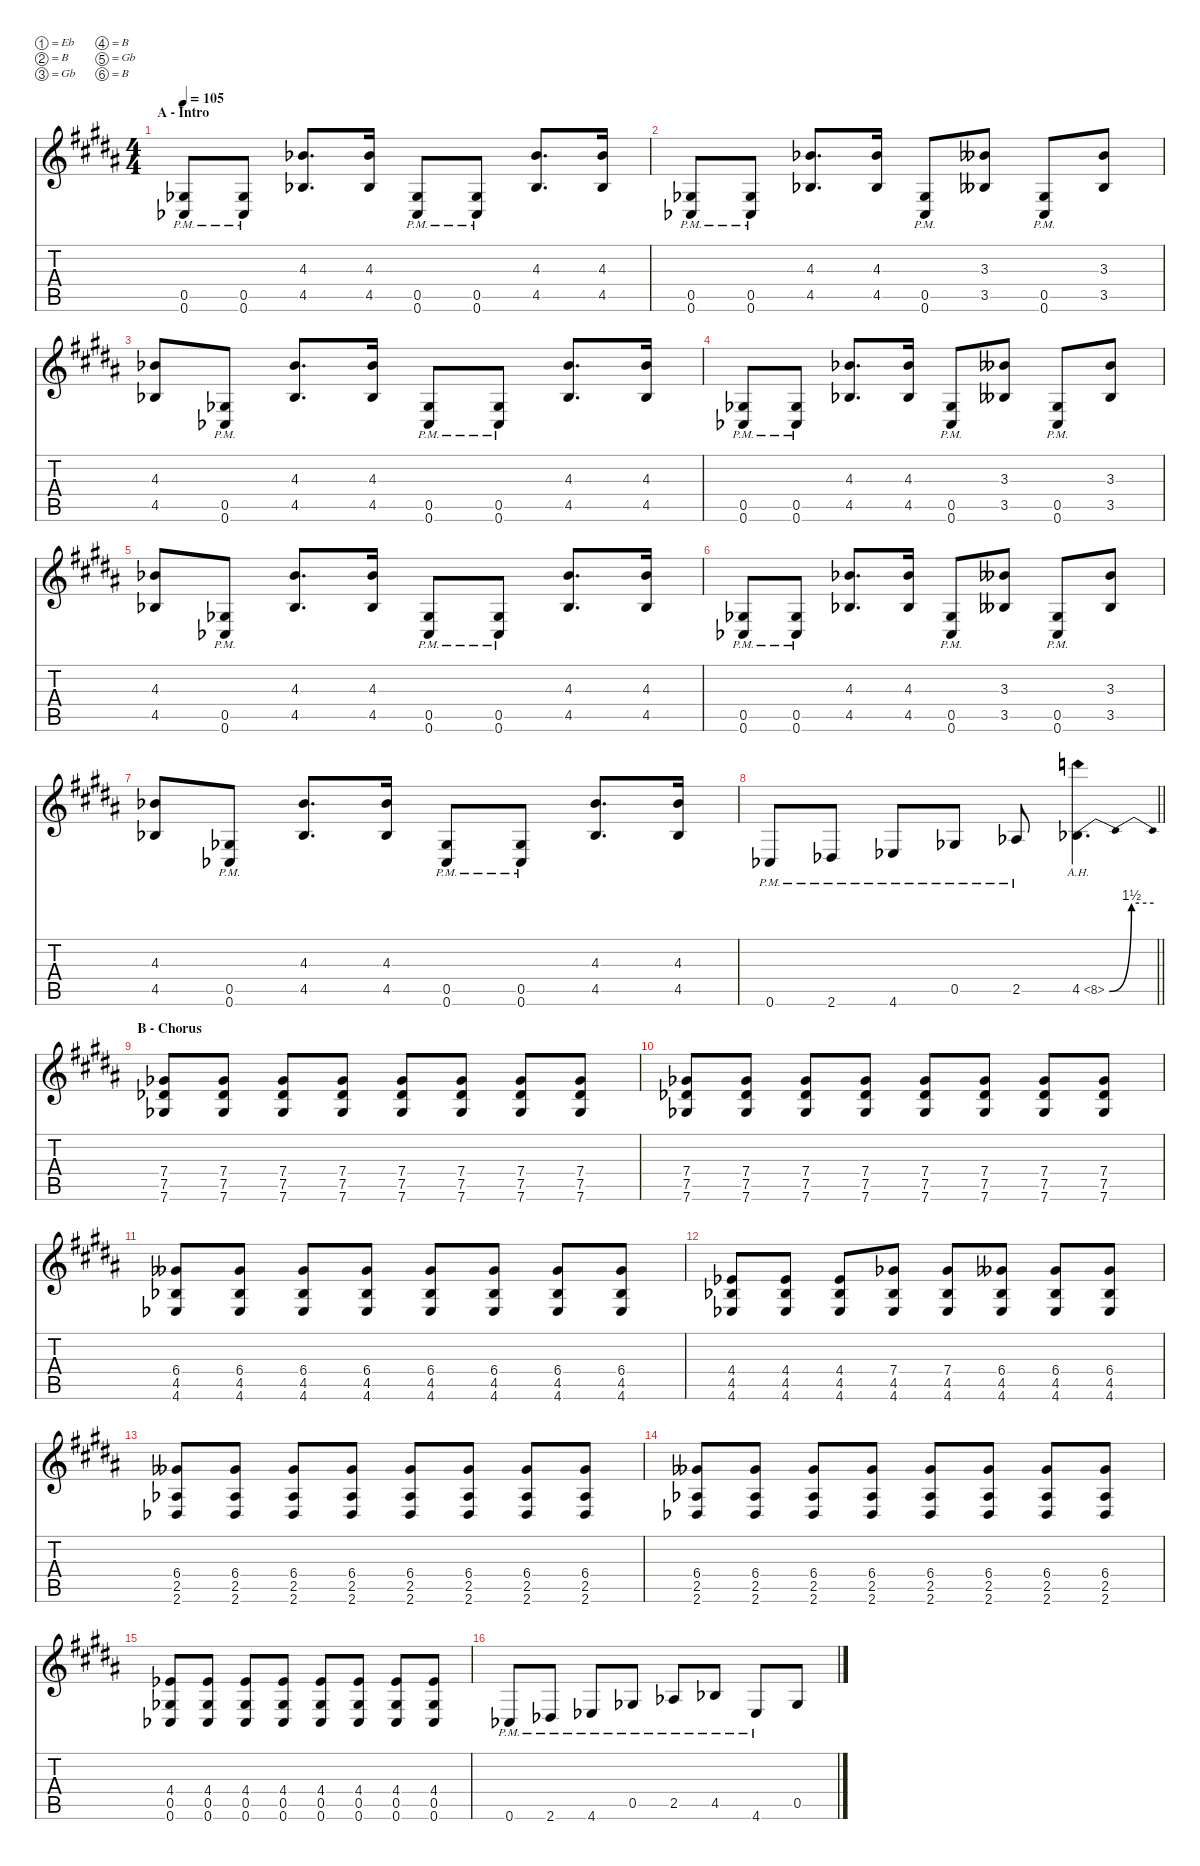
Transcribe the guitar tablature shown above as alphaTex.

\defaultSystemsLayout 4
\hideDynamics
\bracketExtendMode nobrackets
\singleTrackTrackNamePolicy hidden
\multiTrackTrackNamePolicy hidden
\firstSystemTrackNameMode fullname
\firstSystemTrackNameOrientation horizontal
\otherSystemsTrackNameOrientation horizontal
\track ("Guitar I" "dist.guit.") {mute instrument distortionguitar}
\staff {score tabs}
\tuning (Eb4 B3 Gb3 B2 Gb2 B1)
\ts (4 4)
\beaming (8 2 2 2 2)
\section ("" "A - Intro")
\tempo 105
\clef g2
\ks b
(0.5{pm acc b} 0.6{pm acc b}).8{dy f instrument distortionguitar beam Up} (0.5{pm acc b} 0.6{pm acc b}).8{beam Up} (4.3{acc b} 4.5{acc b}).8{d beam Up} (4.3{acc b} 4.5{acc b}).16{beam Up} (0.5{pm acc b} 0.6{pm acc b}).8{beam Up} (0.5{pm acc b} 0.6{pm acc b}).8{beam Up} (4.3{acc b} 4.5{acc b}).8{d beam Up} (4.3{acc b} 4.5{acc b}).16{beam Up} |
(0.5{pm acc b} 0.6{pm acc b}).8{beam Up} (0.5{pm acc b} 0.6{pm acc b}).8{beam Up} (4.3{acc b} 4.5{acc b}).8{d beam Up} (4.3{acc b} 4.5{acc b}).16{beam Up} (0.5{pm acc b} 0.6{pm acc b}).8{beam Up} (3.3{acc bb} 3.5{acc bb}).8{beam Up} (0.5{pm acc b} 0.6{pm acc b}).8{beam Up} (3.3{acc bb} 3.5{acc bb}).8{beam Up} |
(4.3{acc b} 4.5{acc b}).8{beam Up} (0.5{pm acc b} 0.6{pm acc b}).8{beam Up} (4.3{acc b} 4.5{acc b}).8{d beam Up} (4.3{acc b} 4.5{acc b}).16{beam Up} (0.5{pm acc b} 0.6{pm acc b}).8{beam Up} (0.5{pm acc b} 0.6{pm acc b}).8{beam Up} (4.3{acc b} 4.5{acc b}).8{d beam Up} (4.3{acc b} 4.5{acc b}).16{beam Up} |
(0.5{pm acc b} 0.6{pm acc b}).8{beam Up} (0.5{pm acc b} 0.6{pm acc b}).8{beam Up} (4.3{acc b} 4.5{acc b}).8{d beam Up} (4.3{acc b} 4.5{acc b}).16{beam Up} (0.5{pm acc b} 0.6{pm acc b}).8{beam Up} (3.3{acc bb} 3.5{acc bb}).8{beam Up} (0.5{pm acc b} 0.6{pm acc b}).8{beam Up} (3.3{acc bb} 3.5{acc bb}).8{beam Up} |
(4.3{acc b} 4.5{acc b}).8{beam Up} (0.5{pm acc b} 0.6{pm acc b}).8{beam Up} (4.3{acc b} 4.5{acc b}).8{d beam Up} (4.3{acc b} 4.5{acc b}).16{beam Up} (0.5{pm acc b} 0.6{pm acc b}).8{beam Up} (0.5{pm acc b} 0.6{pm acc b}).8{beam Up} (4.3{acc b} 4.5{acc b}).8{d beam Up} (4.3{acc b} 4.5{acc b}).16{beam Up} |
(0.5{pm acc b} 0.6{pm acc b}).8{beam Up} (0.5{pm acc b} 0.6{pm acc b}).8{beam Up} (4.3{acc b} 4.5{acc b}).8{d beam Up} (4.3{acc b} 4.5{acc b}).16{beam Up} (0.5{pm acc b} 0.6{pm acc b}).8{beam Up} (3.3{acc bb} 3.5{acc bb}).8{beam Up} (0.5{pm acc b} 0.6{pm acc b}).8{beam Up} (3.3{acc bb} 3.5{acc bb}).8{beam Up} |
(4.3{acc b} 4.5{acc b}).8{beam Up} (0.5{pm acc b} 0.6{pm acc b}).8{beam Up} (4.3{acc b} 4.5{acc b}).8{d beam Up} (4.3{acc b} 4.5{acc b}).16{beam Up} (0.5{pm acc b} 0.6{pm acc b}).8{beam Up} (0.5{pm acc b} 0.6{pm acc b}).8{beam Up} (4.3{acc b} 4.5{acc b}).8{d beam Up} (4.3{acc b} 4.5{acc b}).16{beam Up} |
\barLineRight lightlight
0.6{pm acc b}.8{beam Up} 2.6{pm acc b}.8{beam Up} 4.6{pm acc b}.8{beam Up} 0.5{pm acc b}.8{beam Up} 2.5{pm acc b}.8{beam Up} 4.5{be (bendrelease 0 0 7.0000002 6 50.0000016 6 15 0) ah 4 acc b}.4{d beam Down} |
\section ("" "B - Chorus")
(7.4{acc b} 7.5{acc b} 7.6{acc b}).8{beam Up} (7.4{acc b} 7.5{acc b} 7.6{acc b}).8{beam Up} (7.4{acc b} 7.5{acc b} 7.6{acc b}).8{beam Up} (7.4{acc b} 7.5{acc b} 7.6{acc b}).8{beam Up} (7.4{acc b} 7.5{acc b} 7.6{acc b}).8{beam Up} (7.4{acc b} 7.5{acc b} 7.6{acc b}).8{beam Up} (7.4{acc b} 7.5{acc b} 7.6{acc b}).8{beam Up} (7.4{acc b} 7.5{acc b} 7.6{acc b}).8{beam Up} |
(7.4{acc b} 7.5{acc b} 7.6{acc b}).8{beam Up} (7.4{acc b} 7.5{acc b} 7.6{acc b}).8{beam Up} (7.4{acc b} 7.5{acc b} 7.6{acc b}).8{beam Up} (7.4{acc b} 7.5{acc b} 7.6{acc b}).8{beam Up} (7.4{acc b} 7.5{acc b} 7.6{acc b}).8{beam Up} (7.4{acc b} 7.5{acc b} 7.6{acc b}).8{beam Up} (7.4{acc b} 7.5{acc b} 7.6{acc b}).8{beam Up} (7.4{acc b} 7.5{acc b} 7.6{acc b}).8{beam Up} |
(6.4{acc bb} 4.5{acc b} 4.6{acc b}).8{beam Up} (6.4{acc bb} 4.5{acc b} 4.6{acc b}).8{beam Up} (6.4{acc bb} 4.5{acc b} 4.6{acc b}).8{beam Up} (6.4{acc bb} 4.5{acc b} 4.6{acc b}).8{beam Up} (6.4{acc bb} 4.5{acc b} 4.6{acc b}).8{beam Up} (6.4{acc bb} 4.5{acc b} 4.6{acc b}).8{beam Up} (6.4{acc bb} 4.5{acc b} 4.6{acc b}).8{beam Up} (6.4{acc bb} 4.5{acc b} 4.6{acc b}).8{beam Up} |
(4.4{acc b} 4.5{acc b} 4.6{acc b}).8{beam Up} (4.4{acc b} 4.5{acc b} 4.6{acc b}).8{beam Up} (4.4{acc b} 4.5{acc b} 4.6{acc b}).8{beam Up} (7.4{acc b} 4.5{acc b} 4.6{acc b}).8{beam Up} (7.4{acc b} 4.5{acc b} 4.6{acc b}).8{beam Up} (6.4{acc bb} 4.5{acc b} 4.6{acc b}).8{beam Up} (6.4{acc bb} 4.5{acc b} 4.6{acc b}).8{beam Up} (6.4{acc bb} 4.5{acc b} 4.6{acc b}).8{beam Up} |
(6.4{acc bb} 2.5{acc b} 2.6{acc b}).8{beam Up} (6.4{acc bb} 2.5{acc b} 2.6{acc b}).8{beam Up} (6.4{acc bb} 2.5{acc b} 2.6{acc b}).8{beam Up} (6.4{acc bb} 2.5{acc b} 2.6{acc b}).8{beam Up} (6.4{acc bb} 2.5{acc b} 2.6{acc b}).8{beam Up} (6.4{acc bb} 2.5{acc b} 2.6{acc b}).8{beam Up} (6.4{acc bb} 2.5{acc b} 2.6{acc b}).8{beam Up} (6.4{acc bb} 2.5{acc b} 2.6{acc b}).8{beam Up} |
(6.4{acc bb} 2.5{acc b} 2.6{acc b}).8{beam Up} (6.4{acc bb} 2.5{acc b} 2.6{acc b}).8{beam Up} (6.4{acc bb} 2.5{acc b} 2.6{acc b}).8{beam Up} (6.4{acc bb} 2.5{acc b} 2.6{acc b}).8{beam Up} (6.4{acc bb} 2.5{acc b} 2.6{acc b}).8{beam Up} (6.4{acc bb} 2.5{acc b} 2.6{acc b}).8{beam Up} (6.4{acc bb} 2.5{acc b} 2.6{acc b}).8{beam Up} (6.4{acc bb} 2.5{acc b} 2.6{acc b}).8{beam Up} |
(4.4{acc b} 0.5{acc b} 0.6{acc b}).8{beam Up} (4.4{acc b} 0.5{acc b} 0.6{acc b}).8{beam Up} (4.4{acc b} 0.5{acc b} 0.6{acc b}).8{beam Up} (4.4{acc b} 0.5{acc b} 0.6{acc b}).8{beam Up} (4.4{acc b} 0.5{acc b} 0.6{acc b}).8{beam Up} (4.4{acc b} 0.5{acc b} 0.6{acc b}).8{beam Up} (4.4{acc b} 0.5{acc b} 0.6{acc b}).8{beam Up} (4.4{acc b} 0.5{acc b} 0.6{acc b}).8{beam Up} |
0.6{pm acc b}.8{beam Up} 2.6{pm acc b}.8{beam Up} 4.6{pm acc b}.8{beam Up} 0.5{pm acc b}.8{beam Up} 2.5{pm acc b}.8{beam Up} 4.5{pm acc b}.8{beam Up} 4.6{pm acc b}.8{beam Up} 0.5{acc b}.8{beam Up}
